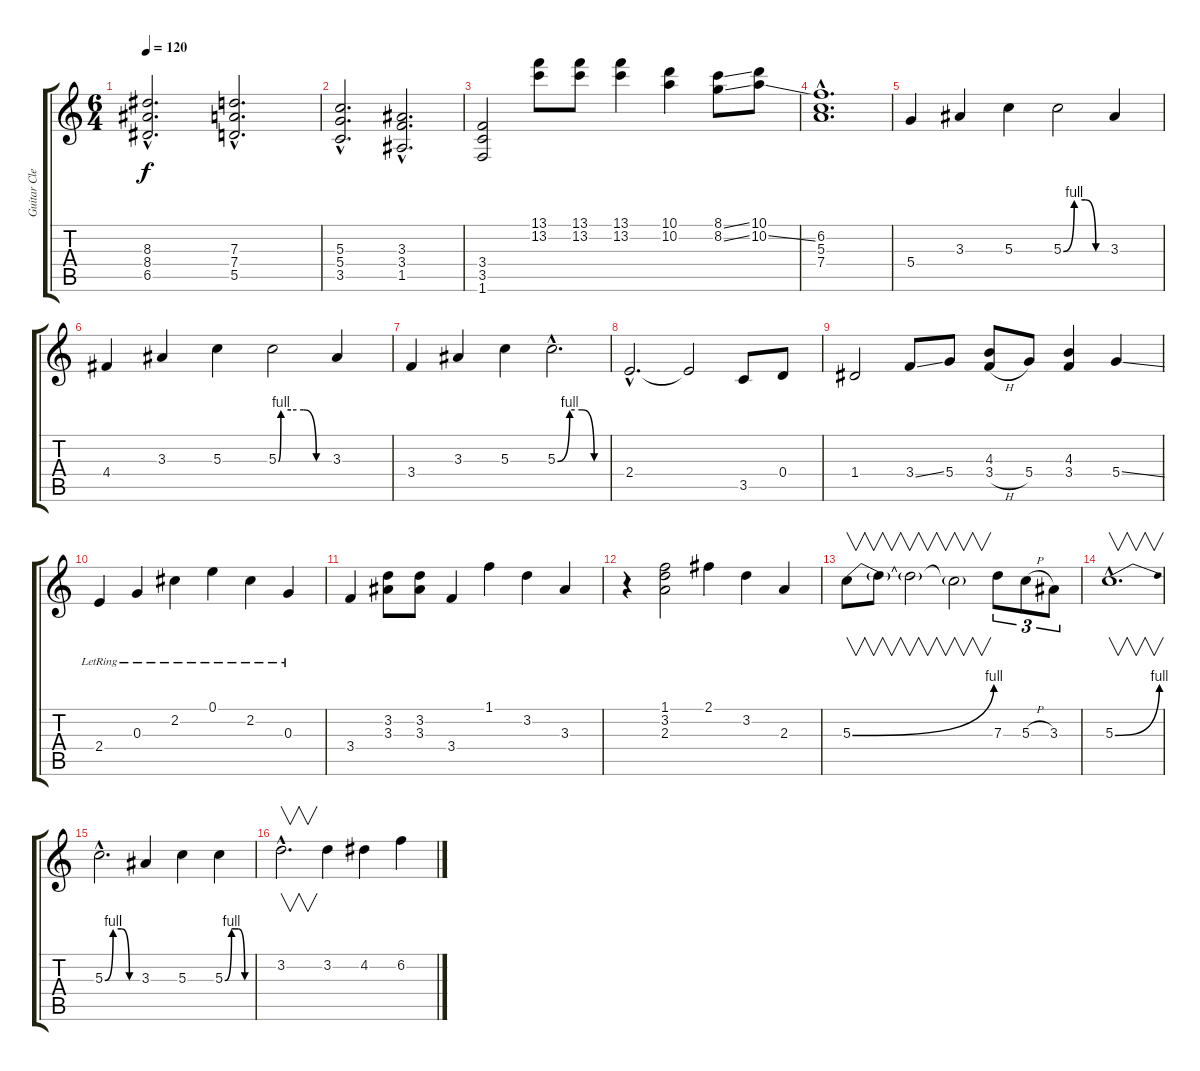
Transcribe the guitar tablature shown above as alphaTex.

\track ("Guitar Clean Solo" "Guitar Cle") {instrument electricguitarclean}
\staff {score tabs}
\tuning (E4 B3 G3 D3 A2 E2) {hide}
\ts (6 4)
\tempo 120
\clef g2
\ks c
(8.3{hac} 8.4{hac} 6.5{hac}).2{d dy f} (7.3{hac} 7.4{hac} 5.5{hac}).2{d} |
(5.3{hac} 5.4{hac} 3.5{hac}).2{d} (3.3{hac} 3.4{hac} 1.5{hac}).2{d} |
(3.4 3.5 1.6).2 (13.1 13.2).8 (13.1 13.2).8 (13.1 13.2).4 (10.1 10.2).4 (8.1{ss} 8.2{ss}).8 (10.1 10.2{ss}).8 |
(6.2{hac} 5.3{hac} 7.4{hac}).1{d} |
5.4.4 3.3.4 5.3.4 5.3{be (custom 0 0 15 4 30 4 45 0 60 0)}.2 3.3.4 |
4.4.4 3.3.4 5.3.4 5.3{be (custom 0 0 3 4 15 4 30 4 45 0 60 0)}.2 3.3.4 |
3.4.4 3.3.4 5.3.4 5.3{be (custom 0 0 15 4 30 4 45 0 60 0) hac}.2{d} |
2.4{hac}.2{d} 2.4{t}.2 3.5.8 0.4.8 |
1.4.2 3.4{ss}.8 5.4.8 (4.3 3.4{h}).8 5.4.8 (4.3 3.4).4 5.4{ss}.4 |
2.4{lr}.4 0.3{lr}.4 2.2{lr}.4 0.1{lr}.4 2.2{lr}.4 0.3{lr}.4 |
3.4.4 (3.2 3.3).8 (3.2 3.3).8 3.4.4 1.1.4 3.2.4 3.3.4 |
r.4 (1.1 3.2 2.3).2 2.1.4 3.2.4 2.3.4 |
5.3{be (bend 0 0 60 4)}.8{v} 5.3{t}.8{v} 5.3{t}.2{v} 5.3{t}.2{v} 7.3.8{tu (3 2)} 5.3{h}.8{tu (3 2)} 3.3.8{tu (3 2)} |
5.3{be (bend 0 0 60 4) hac}.1{v d} |
5.3{be (custom 0 0 15 4 30 4 45 0 60 0) hac}.2{d} 3.3.4 5.3.4 5.3{be (custom 0 0 15 4 30 4 45 0 60 0)}.4 |
3.2{hac}.2{v d} 3.2.4 4.2.4 6.2.4
